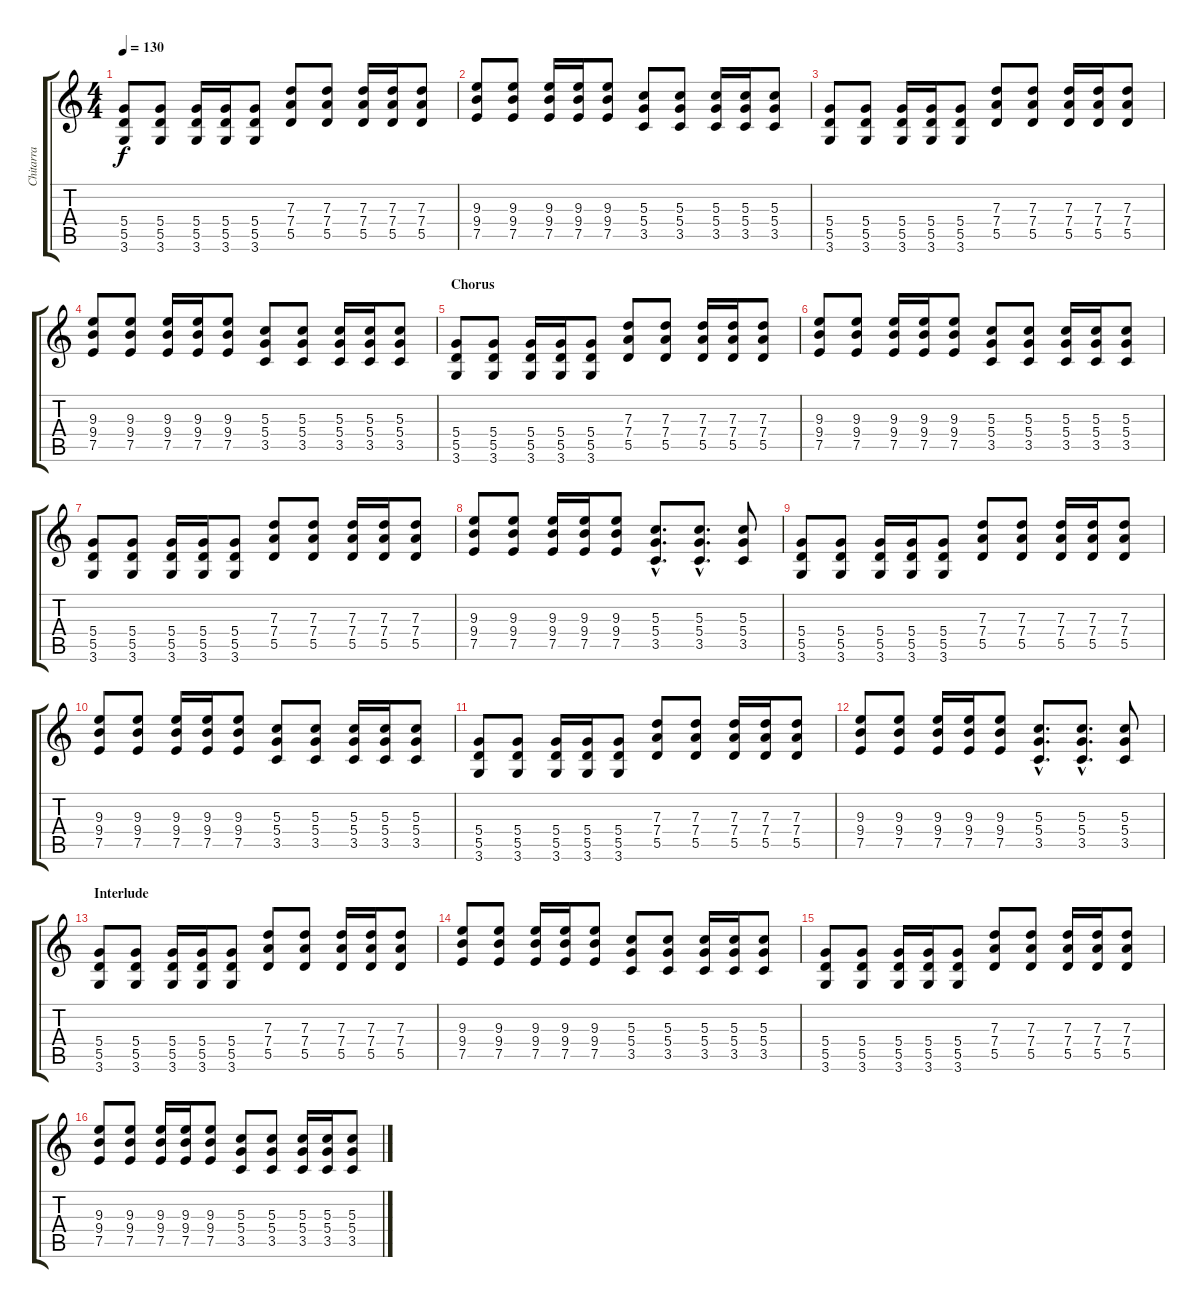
\track ("Chitarra" "Chitarra") {instrument distortionguitar}
\staff {score tabs}
\tuning (E4 B3 G3 D3 A2 E2) {hide}
\ts (4 4)
\tempo 130
\clef g2
\ks c
(5.4 5.5 3.6).8{dy f} (5.4 5.5 3.6).8 (5.4 5.5 3.6).16 (5.4 5.5 3.6).16 (5.4 5.5 3.6).8 (7.3 7.4 5.5).8 (7.3 7.4 5.5).8 (7.3 7.4 5.5).16 (7.3 7.4 5.5).16 (7.3 7.4 5.5).8 |
(9.3 9.4 7.5).8 (9.3 9.4 7.5).8 (9.3 9.4 7.5).16 (9.3 9.4 7.5).16 (9.3 9.4 7.5).8 (5.3 5.4 3.5).8 (5.3 5.4 3.5).8 (5.3 5.4 3.5).16 (5.3 5.4 3.5).16 (5.3 5.4 3.5).8 |
(5.4 5.5 3.6).8 (5.4 5.5 3.6).8 (5.4 5.5 3.6).16 (5.4 5.5 3.6).16 (5.4 5.5 3.6).8 (7.3 7.4 5.5).8 (7.3 7.4 5.5).8 (7.3 7.4 5.5).16 (7.3 7.4 5.5).16 (7.3 7.4 5.5).8 |
(9.3 9.4 7.5).8 (9.3 9.4 7.5).8 (9.3 9.4 7.5).16 (9.3 9.4 7.5).16 (9.3 9.4 7.5).8 (5.3 5.4 3.5).8 (5.3 5.4 3.5).8 (5.3 5.4 3.5).16 (5.3 5.4 3.5).16 (5.3 5.4 3.5).8 |
\section ("" "Chorus")
(5.4 5.5 3.6).8 (5.4 5.5 3.6).8 (5.4 5.5 3.6).16 (5.4 5.5 3.6).16 (5.4 5.5 3.6).8 (7.3 7.4 5.5).8 (7.3 7.4 5.5).8 (7.3 7.4 5.5).16 (7.3 7.4 5.5).16 (7.3 7.4 5.5).8 |
(9.3 9.4 7.5).8 (9.3 9.4 7.5).8 (9.3 9.4 7.5).16 (9.3 9.4 7.5).16 (9.3 9.4 7.5).8 (5.3 5.4 3.5).8 (5.3 5.4 3.5).8 (5.3 5.4 3.5).16 (5.3 5.4 3.5).16 (5.3 5.4 3.5).8 |
(5.4 5.5 3.6).8 (5.4 5.5 3.6).8 (5.4 5.5 3.6).16 (5.4 5.5 3.6).16 (5.4 5.5 3.6).8 (7.3 7.4 5.5).8 (7.3 7.4 5.5).8 (7.3 7.4 5.5).16 (7.3 7.4 5.5).16 (7.3 7.4 5.5).8 |
(9.3 9.4 7.5).8 (9.3 9.4 7.5).8 (9.3 9.4 7.5).16 (9.3 9.4 7.5).16 (9.3 9.4 7.5).8 (5.3{hac} 5.4{hac} 3.5{hac}).8{d} (5.3{hac} 5.4{hac} 3.5{hac}).8{d} (5.3 5.4 3.5).8 |
(5.4 5.5 3.6).8 (5.4 5.5 3.6).8 (5.4 5.5 3.6).16 (5.4 5.5 3.6).16 (5.4 5.5 3.6).8 (7.3 7.4 5.5).8 (7.3 7.4 5.5).8 (7.3 7.4 5.5).16 (7.3 7.4 5.5).16 (7.3 7.4 5.5).8 |
(9.3 9.4 7.5).8 (9.3 9.4 7.5).8 (9.3 9.4 7.5).16 (9.3 9.4 7.5).16 (9.3 9.4 7.5).8 (5.3 5.4 3.5).8 (5.3 5.4 3.5).8 (5.3 5.4 3.5).16 (5.3 5.4 3.5).16 (5.3 5.4 3.5).8 |
(5.4 5.5 3.6).8 (5.4 5.5 3.6).8 (5.4 5.5 3.6).16 (5.4 5.5 3.6).16 (5.4 5.5 3.6).8 (7.3 7.4 5.5).8 (7.3 7.4 5.5).8 (7.3 7.4 5.5).16 (7.3 7.4 5.5).16 (7.3 7.4 5.5).8 |
(9.3 9.4 7.5).8 (9.3 9.4 7.5).8 (9.3 9.4 7.5).16 (9.3 9.4 7.5).16 (9.3 9.4 7.5).8 (5.3{hac} 5.4{hac} 3.5{hac}).8{d} (5.3{hac} 5.4{hac} 3.5{hac}).8{d} (5.3 5.4 3.5).8 |
\section ("" "Interlude")
(5.4 5.5 3.6).8 (5.4 5.5 3.6).8 (5.4 5.5 3.6).16 (5.4 5.5 3.6).16 (5.4 5.5 3.6).8 (7.3 7.4 5.5).8 (7.3 7.4 5.5).8 (7.3 7.4 5.5).16 (7.3 7.4 5.5).16 (7.3 7.4 5.5).8 |
(9.3 9.4 7.5).8 (9.3 9.4 7.5).8 (9.3 9.4 7.5).16 (9.3 9.4 7.5).16 (9.3 9.4 7.5).8 (5.3 5.4 3.5).8 (5.3 5.4 3.5).8 (5.3 5.4 3.5).16 (5.3 5.4 3.5).16 (5.3 5.4 3.5).8 |
(5.4 5.5 3.6).8 (5.4 5.5 3.6).8 (5.4 5.5 3.6).16 (5.4 5.5 3.6).16 (5.4 5.5 3.6).8 (7.3 7.4 5.5).8 (7.3 7.4 5.5).8 (7.3 7.4 5.5).16 (7.3 7.4 5.5).16 (7.3 7.4 5.5).8 |
(9.3 9.4 7.5).8 (9.3 9.4 7.5).8 (9.3 9.4 7.5).16 (9.3 9.4 7.5).16 (9.3 9.4 7.5).8 (5.3 5.4 3.5).8 (5.3 5.4 3.5).8 (5.3 5.4 3.5).16 (5.3 5.4 3.5).16 (5.3 5.4 3.5).8
